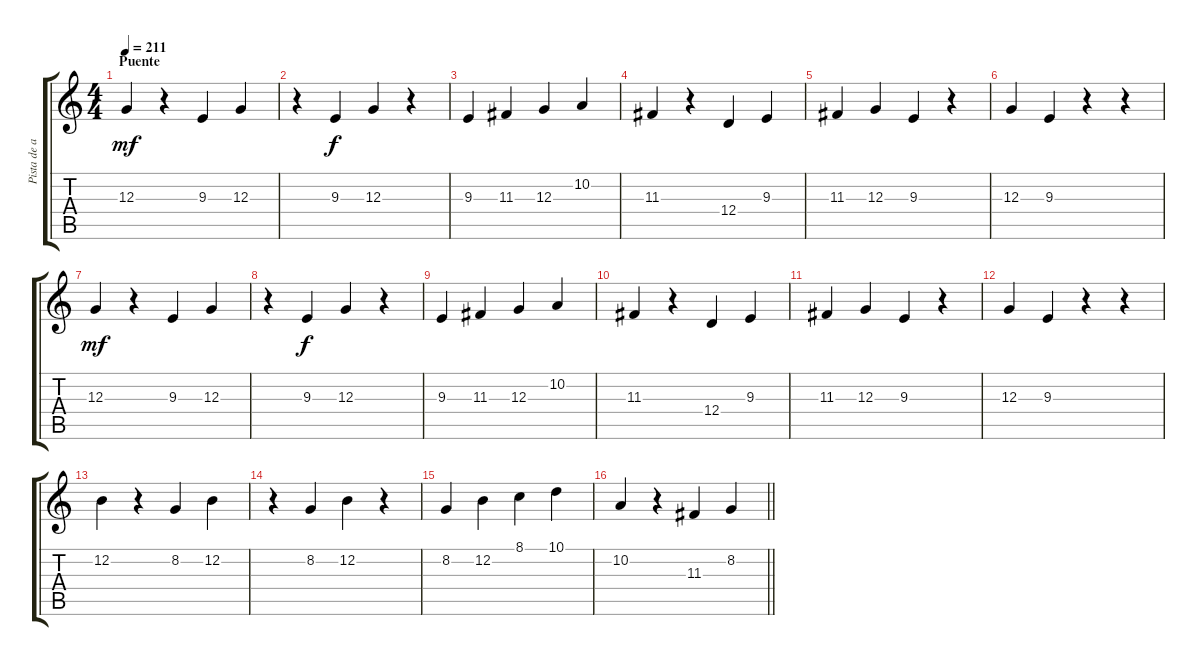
\track ("Pista de acompañamiento" "Pista de a") {instrument cello}
\staff {score tabs}
\tuning (E4 B3 G3 D3 A2 E2) {hide}
\ts (4 4)
\section ("" "Puente")
\tempo 211
\clef g2
\ks c
12.3.4{dy mf} r.4 9.3.4 12.3.4 |
r.4 9.3.4{dy f} 12.3.4 r.4 |
9.3.4 11.3.4 12.3.4 10.2.4 |
11.3.4 r.4 12.4.4 9.3.4 |
11.3.4 12.3.4 9.3.4 r.4 |
12.3.4 9.3.4 r.4 r.4 |
12.3.4{dy mf} r.4 9.3.4 12.3.4 |
r.4 9.3.4{dy f} 12.3.4 r.4 |
9.3.4 11.3.4 12.3.4 10.2.4 |
11.3.4 r.4 12.4.4 9.3.4 |
11.3.4 12.3.4 9.3.4 r.4 |
12.3.4 9.3.4 r.4 r.4 |
12.2.4 r.4 8.2.4 12.2.4 |
r.4 8.2.4 12.2.4 r.4 |
8.2.4 12.2.4 8.1.4 10.1.4 |
\barLineRight lightlight
10.2.4 r.4 11.3.4 8.2.4
